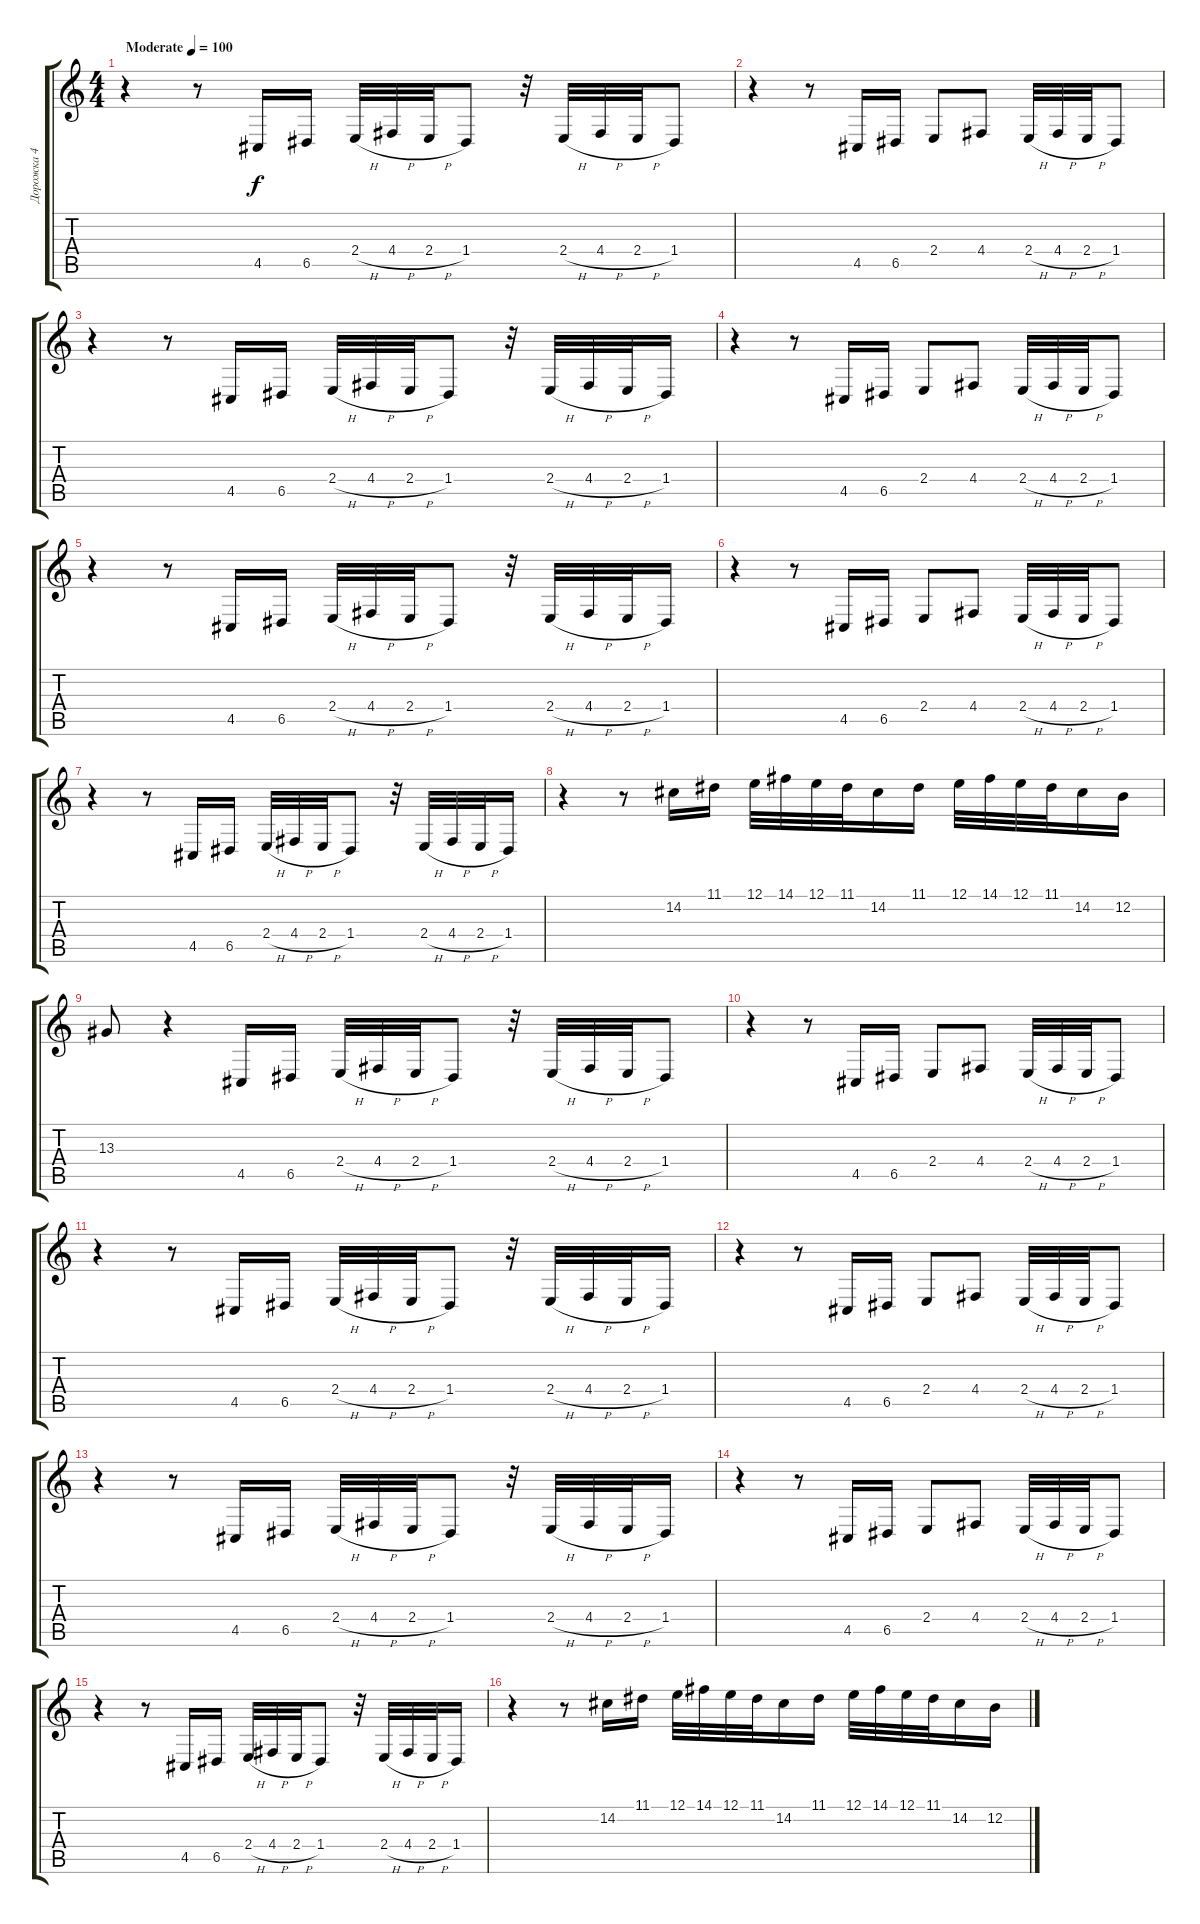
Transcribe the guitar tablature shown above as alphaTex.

\track ("Дорожка 4" "Дорожка 4") {instrument stringensemble1}
\staff {score tabs}
\tuning (E4 B3 G3 D3 A2 E2) {hide}
\ts (4 4)
\tempo (100 "Moderate")
\clef g2
\ks c
r.4{dy f instrument stringensemble1} r.8 4.5.16 6.5.16 2.4{h}.32 4.4{h}.32 2.4{h}.32 1.4.8 r.32 2.4{h}.32 4.4{h}.32 2.4{h}.32 1.4.8 |
r.4 r.8 4.5.16 6.5.16 2.4.8 4.4.8 2.4{h}.32 4.4{h}.32 2.4{h}.32 1.4.8 |
r.4 r.8 4.5.16 6.5.16 2.4{h}.32 4.4{h}.32 2.4{h}.32 1.4.8 r.32 2.4{h}.32 4.4{h}.32 2.4{h}.32 1.4.16 |
r.4 r.8 4.5.16 6.5.16 2.4.8 4.4.8 2.4{h}.32 4.4{h}.32 2.4{h}.32 1.4.8 |
r.4 r.8 4.5.16 6.5.16 2.4{h}.32 4.4{h}.32 2.4{h}.32 1.4.8 r.32 2.4{h}.32 4.4{h}.32 2.4{h}.32 1.4.16 |
r.4 r.8 4.5.16 6.5.16 2.4.8 4.4.8 2.4{h}.32 4.4{h}.32 2.4{h}.32 1.4.8 |
r.4 r.8 4.5.16 6.5.16 2.4{h}.32 4.4{h}.32 2.4{h}.32 1.4.8 r.32 2.4{h}.32 4.4{h}.32 2.4{h}.32 1.4.16 |
r.4 r.8 14.2.16 11.1.16 12.1.32 14.1.32 12.1.32 11.1.32 14.2.16 11.1.16 12.1.32 14.1.32 12.1.32 11.1.32 14.2.16 12.2.16 |
13.3.8 r.4 4.5.16 6.5.16 2.4{h}.32 4.4{h}.32 2.4{h}.32 1.4.8 r.32 2.4{h}.32 4.4{h}.32 2.4{h}.32 1.4.8 |
r.4 r.8 4.5.16 6.5.16 2.4.8 4.4.8 2.4{h}.32 4.4{h}.32 2.4{h}.32 1.4.8 |
r.4 r.8 4.5.16 6.5.16 2.4{h}.32 4.4{h}.32 2.4{h}.32 1.4.8 r.32 2.4{h}.32 4.4{h}.32 2.4{h}.32 1.4.16 |
r.4 r.8 4.5.16 6.5.16 2.4.8 4.4.8 2.4{h}.32 4.4{h}.32 2.4{h}.32 1.4.8 |
r.4 r.8 4.5.16 6.5.16 2.4{h}.32 4.4{h}.32 2.4{h}.32 1.4.8 r.32 2.4{h}.32 4.4{h}.32 2.4{h}.32 1.4.16 |
r.4 r.8 4.5.16 6.5.16 2.4.8 4.4.8 2.4{h}.32 4.4{h}.32 2.4{h}.32 1.4.8 |
r.4 r.8 4.5.16 6.5.16 2.4{h}.32 4.4{h}.32 2.4{h}.32 1.4.8 r.32 2.4{h}.32 4.4{h}.32 2.4{h}.32 1.4.16 |
r.4 r.8 14.2.16 11.1.16 12.1.32 14.1.32 12.1.32 11.1.32 14.2.16 11.1.16 12.1.32 14.1.32 12.1.32 11.1.32 14.2.16 12.2.16
